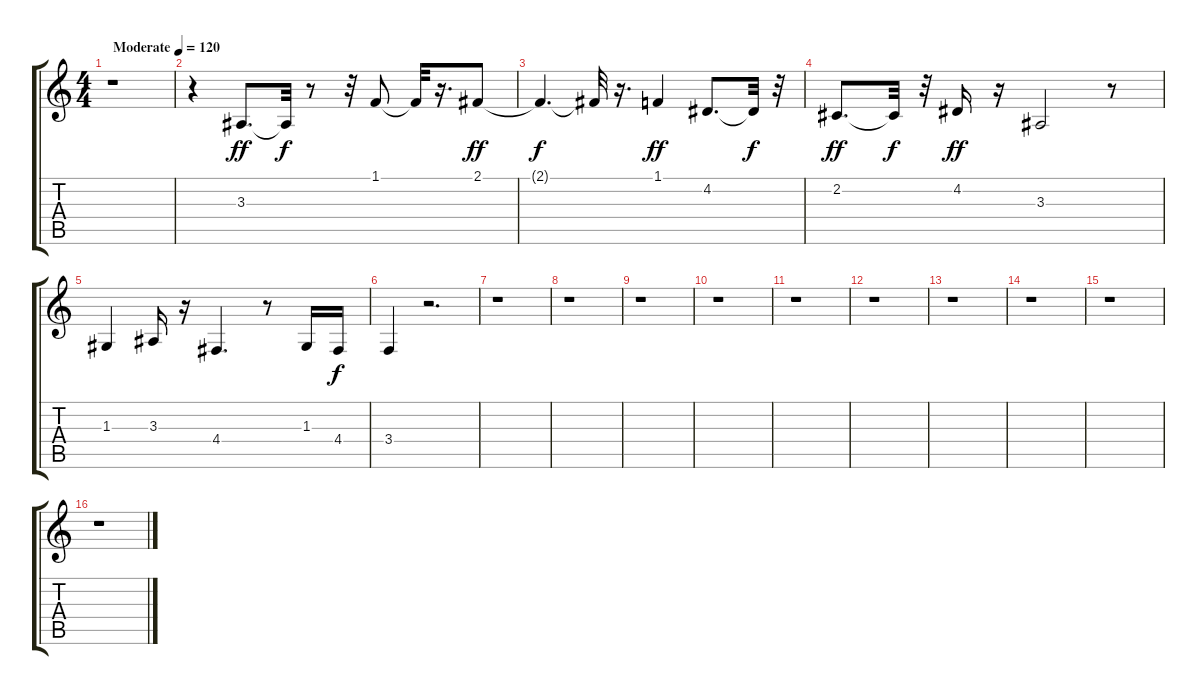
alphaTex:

\track "" {instrument frenchhorn}
\staff {score tabs}
\tuning (E4 B3 G3 D3 A2 E2) {hide}
\ts (4 4)
\tempo (120 "Moderate")
\clef g2
\ks c
r.1{dy ff instrument frenchhorn} |
r.4 3.3.8{d} 3.3{t}.32{dy f} r.8 r.32 1.1.8 1.1{t}.32 r.16{d} 2.1.8{dy ff} |
2.1{t}.4{d dy f} 2.1{t}.32 r.16{d} 1.1.4{dy ff} 4.2.8{d} 4.2{t}.32{dy f} r.32 |
2.2.8{d dy ff} 2.2{t}.32{dy f} r.32 4.2.16{dy ff} r.16 3.3.2 r.8 |
1.3.4 3.3.16 r.16 4.4.4{d} r.8 1.3.16 4.4.16{dy f} |
3.4.4 r.2{d} |
r.1 |
r.1 |
r.1 |
r.1 |
r.1 |
r.1 |
r.1 |
r.1 |
r.1 |
r.1
